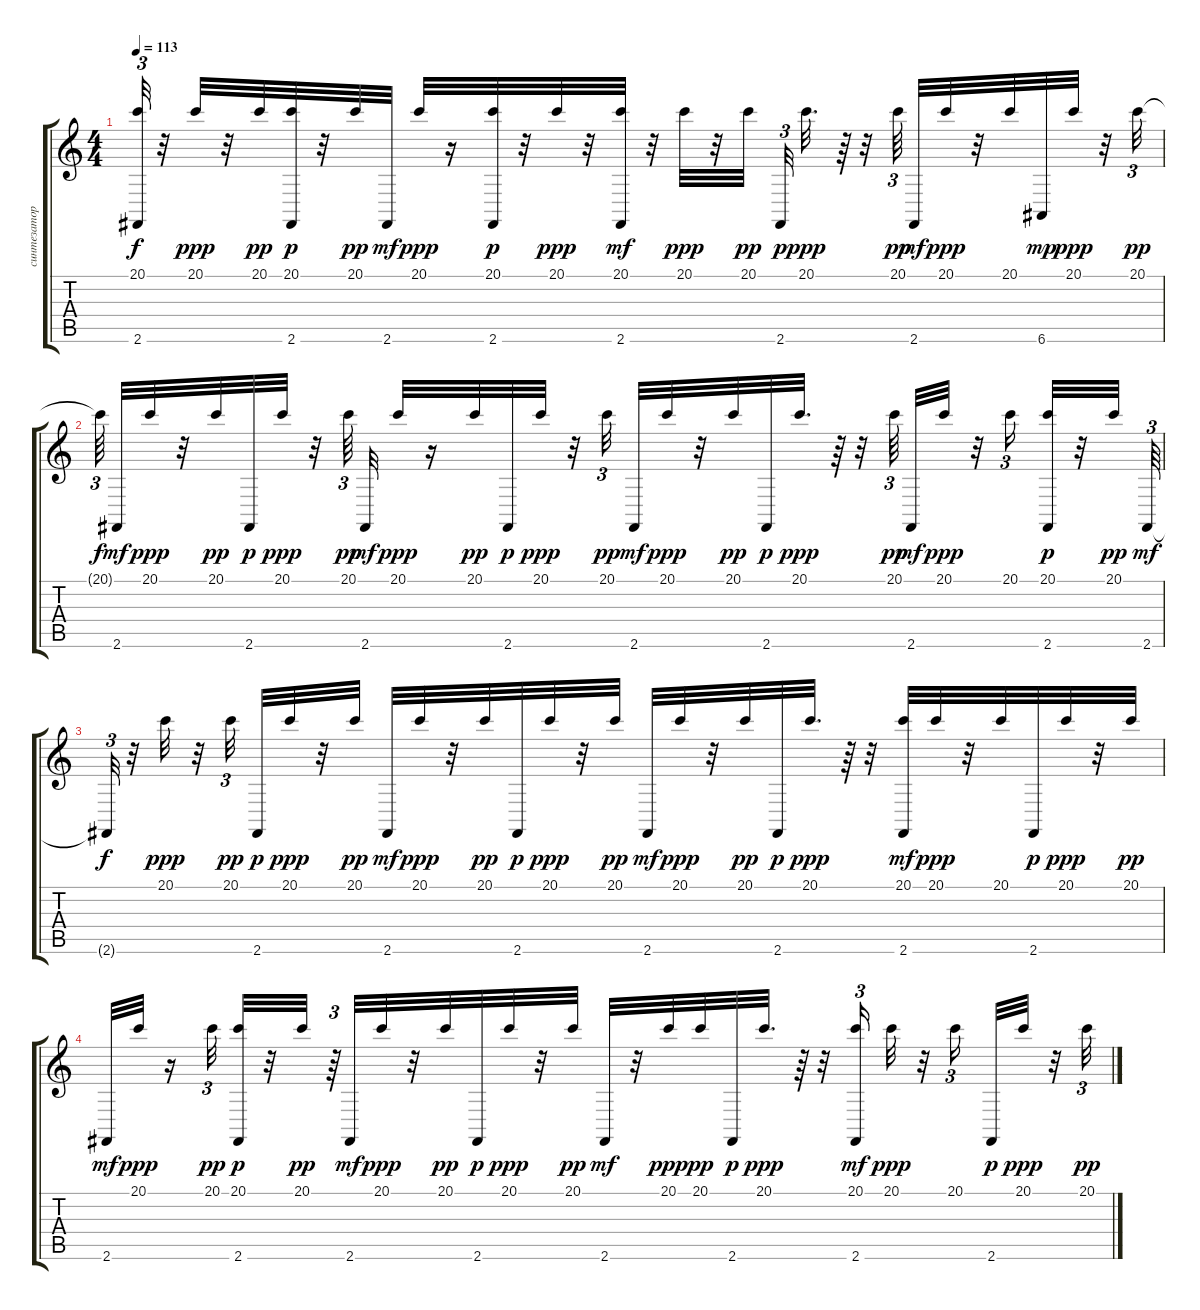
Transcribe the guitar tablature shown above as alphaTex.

\track ("синтезатор" "синтезатор") {instrument acousticgrandpiano}
\staff {score tabs}
\tuning (E4 B3 G3 D3 A2 E2) {hide}
\ts (4 4)
\tempo 113
\clef g2
\ks c
(20.1{t} 2.6{t}).32{tu (3 2) dy f} r.32 20.1.32{dy ppp} r.32 20.1.32{dy pp} (20.1 2.6).32{dy p} r.32 20.1.32{dy pp} 2.6.32{dy mf} 20.1.32{dy ppp} r.16 (20.1 2.6).32{dy p} r.32 20.1.32{dy ppp} r.32 (20.1 2.6).32{dy mf} r.32 20.1.32{dy ppp} r.32 20.1.32{dy pp beam splitsecondary} 2.6.32{tu (3 2) dy p} 20.1.32{d dy ppp} r.64 r.32 20.1.64{tu (3 2) dy pp beam splitsecondary} 2.6.32{dy mf} 20.1.32{dy ppp} r.32 20.1.32 6.6.32{dy mp} 20.1.32{dy ppp} r.32 20.1.32{tu (3 2) dy pp} |
20.1{t}.64{tu (3 2) dy f beam splitsecondary} 2.6.32{dy mf} 20.1.32{dy ppp} r.32 20.1.32{dy pp} 2.6.32{dy p} 20.1.32{dy ppp} r.32 20.1.64{tu (3 2) dy pp} 2.6.32{dy mf} 20.1.32{dy ppp} r.16 20.1.32{dy pp} 2.6.32{dy p} 20.1.32{dy ppp} r.32 20.1.32{tu (3 2) dy pp} 2.6.32{dy mf} 20.1.32{dy ppp} r.32 20.1.32{dy pp} 2.6.32{dy p} 20.1.32{d dy ppp} r.64 r.32 20.1.64{tu (3 2) dy pp beam splitsecondary} 2.6.32{dy mf} 20.1.32{dy ppp} r.32 20.1.16{tu (3 2)} (20.1 2.6).32{dy p} r.32 20.1.32{dy pp} 2.6.64{tu (3 2) dy mf} |
2.6{t}.32{tu (3 2) dy f} r.32 20.1.32{dy ppp} r.32 20.1.32{tu (3 2) dy pp beam splitsecondary} 2.6.32{dy p} 20.1.32{dy ppp} r.32 20.1.32{dy pp} 2.6.32{dy mf} 20.1.32{dy ppp} r.32 20.1.32{dy pp} 2.6.32{dy p} 20.1.32{dy ppp} r.32 20.1.32{dy pp} 2.6.32{dy mf} 20.1.32{dy ppp} r.32 20.1.32{dy pp} 2.6.32{dy p} 20.1.32{d dy ppp} r.64 r.32 (20.1 2.6).32{dy mf} 20.1.32{dy ppp} r.32 20.1.32 2.6.32{dy p} 20.1.32{dy ppp} r.32 20.1.32{dy pp} |
2.6.32{dy mf} 20.1.32{dy ppp} r.16 20.1.32{tu (3 2) dy pp} (20.1 2.6).32{dy p} r.32 20.1.32{dy pp} r.64{tu (3 2)} 2.6.32{dy mf} 20.1.32{dy ppp} r.32 20.1.32{dy pp} 2.6.32{dy p} 20.1.32{dy ppp} r.32 20.1.32{dy pp} 2.6.32{dy mf} r.32 20.1.32{dy ppp} 20.1.32{dy pp} 2.6.32{dy p} 20.1.32{d dy ppp} r.64 r.32 (20.1 2.6).16{tu (3 2) dy mf} 20.1.32{dy ppp} r.32 20.1.16{tu (3 2) beam splitsecondary} 2.6.32{dy p} 20.1.32{dy ppp} r.32 20.1.32{tu (3 2) dy pp}
